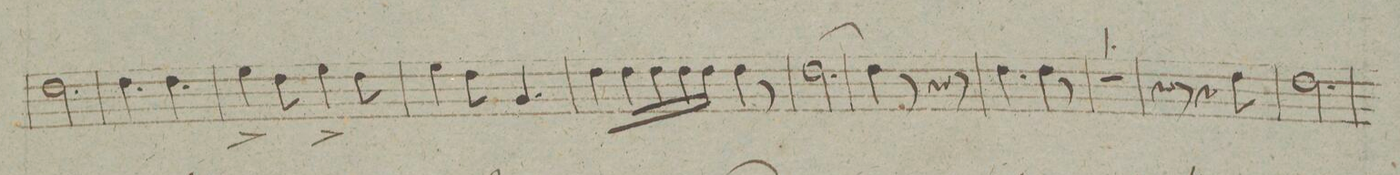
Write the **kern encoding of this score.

**kern	**dynam
*I"Corno 1mo	*
*clefG2	*
*k[f#c#]	*
*M6/8	*
*2\right	*
2.e\	.
=14	=14
4.e\	.
4.e\	.
=15	=15
4f#^<\	.
8e\	.
4f#^<\	.
8e\	.
=16	=16
4f#\	.
8e\	.
4.A/	.
=17	=17
8e\L	.
16e\L	.
16e\	.
16e\	.
16e\JJ	.
4e\	.
8r	.
=18	=18
[2.e\	.
=19	=19
4e\]	.
8r	.
4r	.
8r	.
=20	=20
4.e\	.
4e\	.
8r	.
=21	=21
2.r	.
=22	=22
4r	.
8r	.
4r	.
8e\	.
=23	=23
2.e\	.
=24	=24
*-	*-
